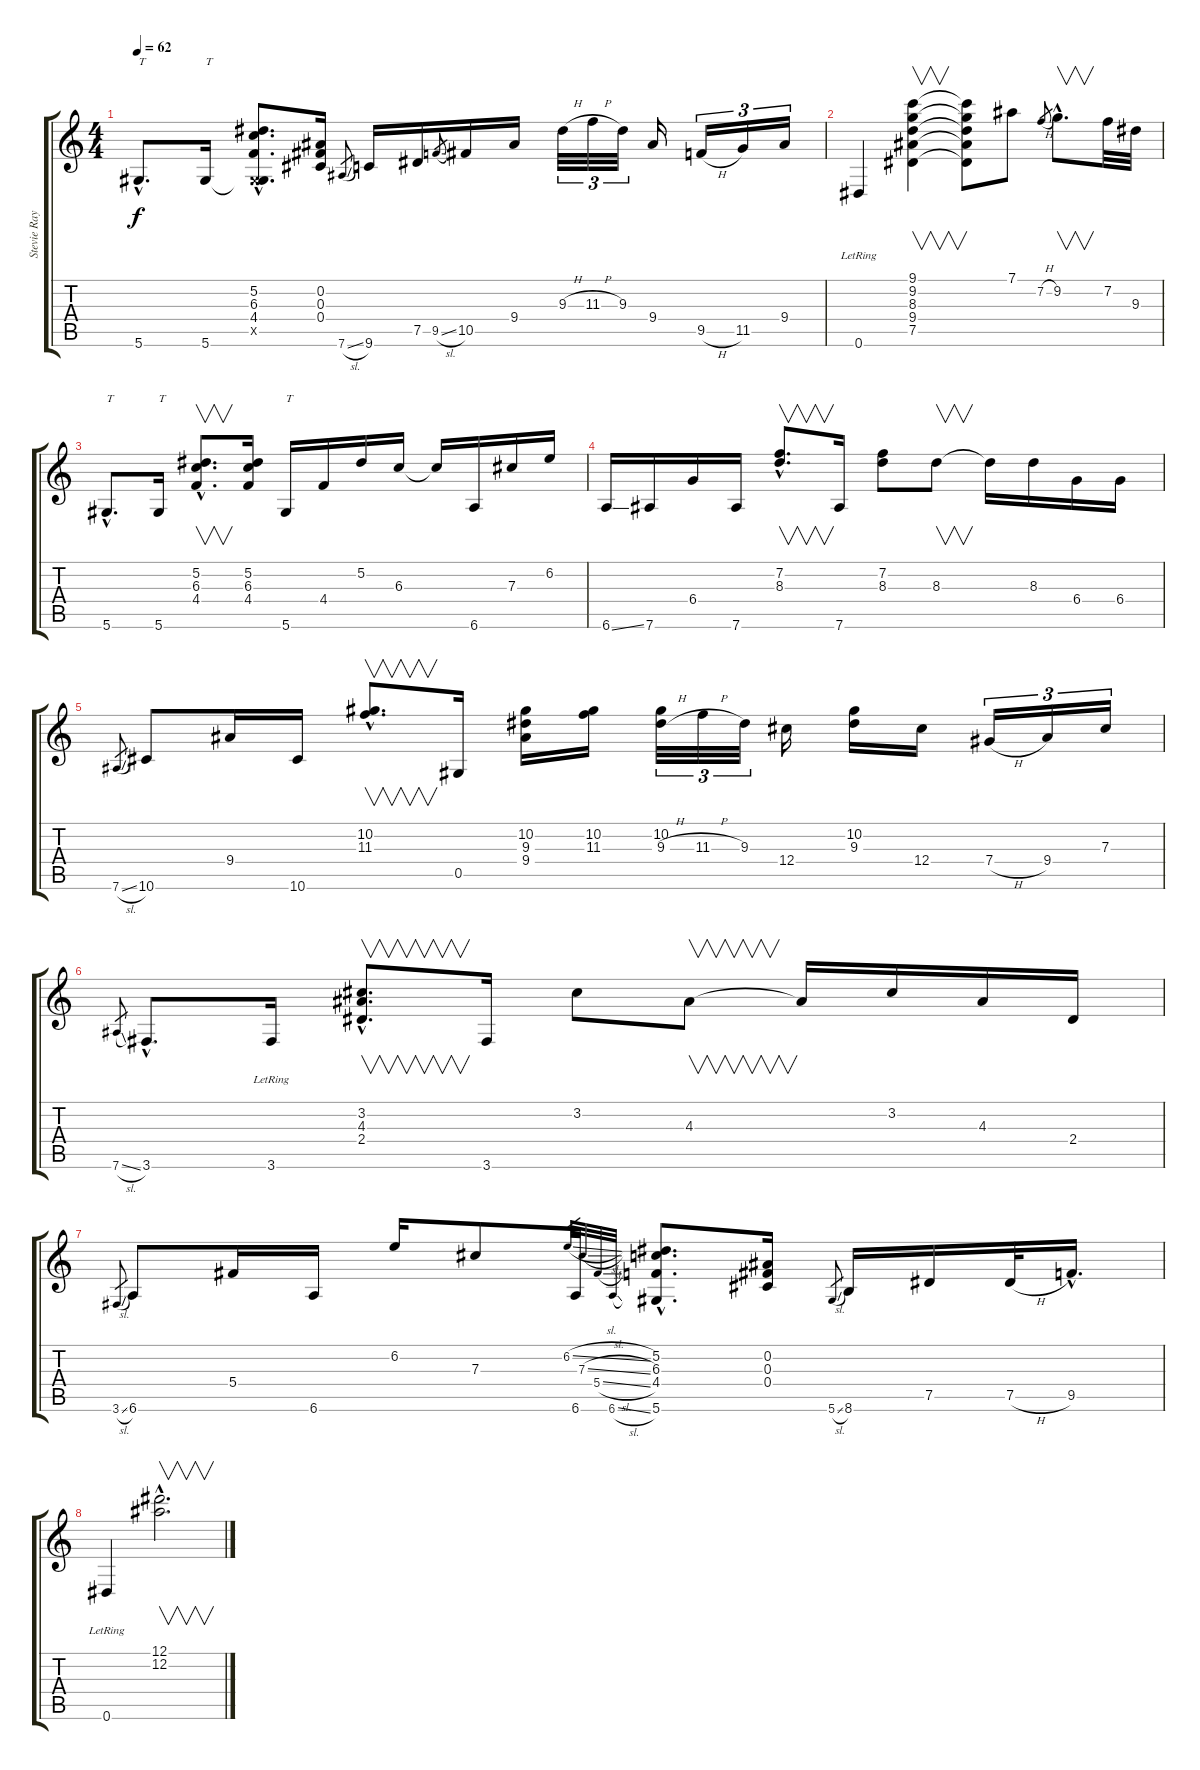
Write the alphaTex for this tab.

\track ("Stevie Ray Vaughan" "Stevie Ray") {instrument acousticguitarnylon}
\staff {score tabs}
\tuning (Eb4 Bb3 Gb3 Db3 Ab2 Eb2) {hide}
\ts (4 4)
\tempo 62
\clef g2
\ks c
5.6{hac}.8{d txt "T" dy f} 5.6.16{txt "T"} (5.2{hac} 6.3{hac} 4.4{hac} 0.5{hac x} 5.6{hac t}).8{d} (0.2 0.3 0.4).16 7.6{sl}.8{gr} 9.6.16 7.5.16 9.5{sl}.8{gr} 10.5.16 9.4.16 9.3{h}.32{tu (3 2)} 11.3{h}.32{tu (3 2)} 9.3.32{tu (3 2)} 9.4.16 9.5{h}.16{tu (3 2)} 11.5.16{tu (3 2)} 9.4.16{tu (3 2)} |
0.6{lr}.4 (9.1 9.2 8.3 9.4 7.5).4{v} (9.1{t} 9.2{t} 8.3{t} 9.4{t} 7.5{t}).8 7.1.8 7.2{h}.8{gr} 9.2{hac}.8{v d} 7.2.32 9.3.32 |
5.6{hac}.8{d txt "T"} 5.6.16{txt "T"} (5.2{hac} 6.3{hac} 4.4{hac}).8{v d} (5.2 6.3 4.4).16 5.6.16{txt "T"} 4.4.16 5.2.16 6.3.16 6.3{t}.16 6.6.16 7.3.16 6.2.16 |
6.6{ss}.16 7.6.16 6.4.16 7.6.16 (7.2{hac} 8.3{hac}).8{v d} 7.6.16 (7.2 8.3).8 8.3.8{v} 8.3{t}.16 8.3.16 6.4.16 6.4.16 |
7.6{sl}.8{gr} 10.6.8 9.4.16 10.6.16 (10.2{hac} 11.3{hac}).8{v d} 0.5.16 (10.2 9.3 9.4).16 (10.2 11.3).16 (10.2 9.3{h}).32{tu (3 2)} 11.3{h}.32{tu (3 2)} 9.3.32{tu (3 2)} 12.4.16 (10.2 9.3).16 12.4.16 7.4{h}.16{tu (3 2)} 9.4.16{tu (3 2)} 7.3.16{tu (3 2)} |
7.6{sl}.8{gr} 3.6{hac}.8{d} 3.6{lr}.16 (3.2{hac} 4.3{hac} 2.4{hac}).8{v d} 3.6.16 3.2.8 4.3.8{v} 4.3{t}.16 3.2.16 4.3.16 2.4.16 |
3.6{sl}.8{gr} 6.6.8 5.4.16 6.6.16 6.2.16 7.3.8 6.6.16 6.2{sl}.32{gr} 7.3{sl}.32{gr} 5.4{sl}.32{gr} 6.6{sl}.32{gr} (5.2{hac} 6.3{hac} 4.4{hac} 5.6{hac}).8{d} (0.2 0.3 0.4).16 5.6{sl}.8{gr} 8.6.16 7.5.16 7.5{h}.32 9.5{hac}.16{d} |
0.6{lr}.4 (12.1{hac} 12.2{hac}).2{v d}
